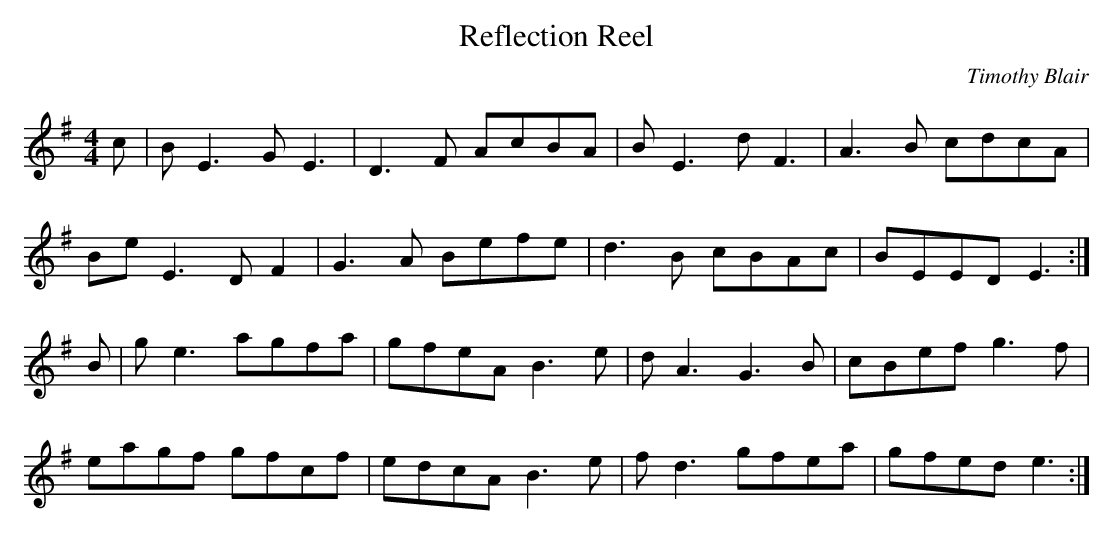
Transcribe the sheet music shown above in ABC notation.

X:1
T:Reflection Reel
M:4/4
L:1/8
C:Timothy Blair
K:Em
c|B E3 G E3|D3 F AcBA|B E3 d F3|A3 B cdcA|
Be E3 D F2|G3 A Befe|d3 B cBAc|BEED E3:|
B|g e3 agfa|gfeA B3 e|d A3 G3 B|cBef g3 f|
eagf gfcf|edcA B3 e|f d3 gfea|gfed e3:|
